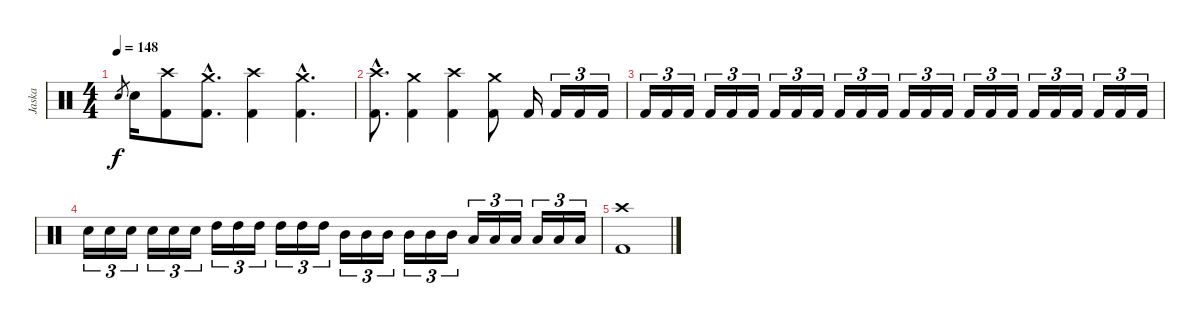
\track ("Jaska" "Jaska") {instrument percussion}
\staff {score}
\articulation defaults
\ts (4 4)
\tempo 148
\clef neutral
\ks c "Snare (hit) 2".8{gr dy f} "Snare (hit) 2".16
("Crash high (hit)" "Kick (hit) 2").8 ("Crash medium (hit)"{hac} "Kick (hit) 2"{hac}).8{d} ("Crash high (hit)" "Kick (hit) 2").4 ("Crash medium (hit)"{hac} "Kick (hit) 2"{hac}).4{d} |
("Crash high (hit)"{hac} "Kick (hit) 2"{hac}).8{d} ("Crash medium (hit)" "Kick (hit) 2").4 ("Crash high (hit)" "Kick (hit) 2").4 ("Crash medium (hit)" "Kick (hit) 2").8 "Kick (hit) 2".16 "Kick (hit) 2".16{tu (3 2)} "Kick (hit) 2".16{tu (3 2)} "Kick (hit) 2".16{tu (3 2)} |
"Kick (hit) 2".16{tu (3 2)} "Kick (hit) 2".16{tu (3 2)} "Kick (hit) 2".16{tu (3 2)} "Kick (hit) 2".16{tu (3 2)} "Kick (hit) 2".16{tu (3 2)} "Kick (hit) 2".16{tu (3 2)} "Kick (hit) 2".16{tu (3 2)} "Kick (hit) 2".16{tu (3 2)} "Kick (hit) 2".16{tu (3 2)} "Kick (hit) 2".16{tu (3 2)} "Kick (hit) 2".16{tu (3 2)} "Kick (hit) 2".16{tu (3 2)} "Kick (hit) 2".16{tu (3 2)} "Kick (hit) 2".16{tu (3 2)} "Kick (hit) 2".16{tu (3 2)} "Kick (hit) 2".16{tu (3 2)} "Kick (hit) 2".16{tu (3 2)} "Kick (hit) 2".16{tu (3 2)} "Kick (hit) 2".16{tu (3 2)} "Kick (hit) 2".16{tu (3 2)} "Kick (hit) 2".16{tu (3 2)} "Kick (hit) 2".16{tu (3 2)} "Kick (hit) 2".16{tu (3 2)} "Kick (hit) 2".16{tu (3 2)} |
"Snare (hit) 2".16{tu (3 2)} "Snare (hit) 2".16{tu (3 2)} "Snare (hit) 2".16{tu (3 2)} "Snare (hit) 2".16{tu (3 2)} "Snare (hit) 2".16{tu (3 2)} "Snare (hit) 2".16{tu (3 2)} "High Tom (hit)".16{tu (3 2)} "High Tom (hit)".16{tu (3 2)} "High Tom (hit)".16{tu (3 2)} "High Tom (hit)".16{tu (3 2)} "High Tom (hit)".16{tu (3 2)} "High Tom (hit)".16{tu (3 2)} "Mid Tom (hit)".16{tu (3 2)} "Mid Tom (hit)".16{tu (3 2)} "Mid Tom (hit)".16{tu (3 2)} "Mid Tom (hit)".16{tu (3 2)} "Mid Tom (hit)".16{tu (3 2)} "Mid Tom (hit)".16{tu (3 2)} "Low Tom (hit)".16{tu (3 2)} "Low Tom (hit)".16{tu (3 2)} "Low Tom (hit)".16{tu (3 2)} "Low Tom (hit)".16{tu (3 2)} "Low Tom (hit)".16{tu (3 2)} "Low Tom (hit)".16{tu (3 2)} |
("Crash high (hit)" "Kick (hit) 2").1
